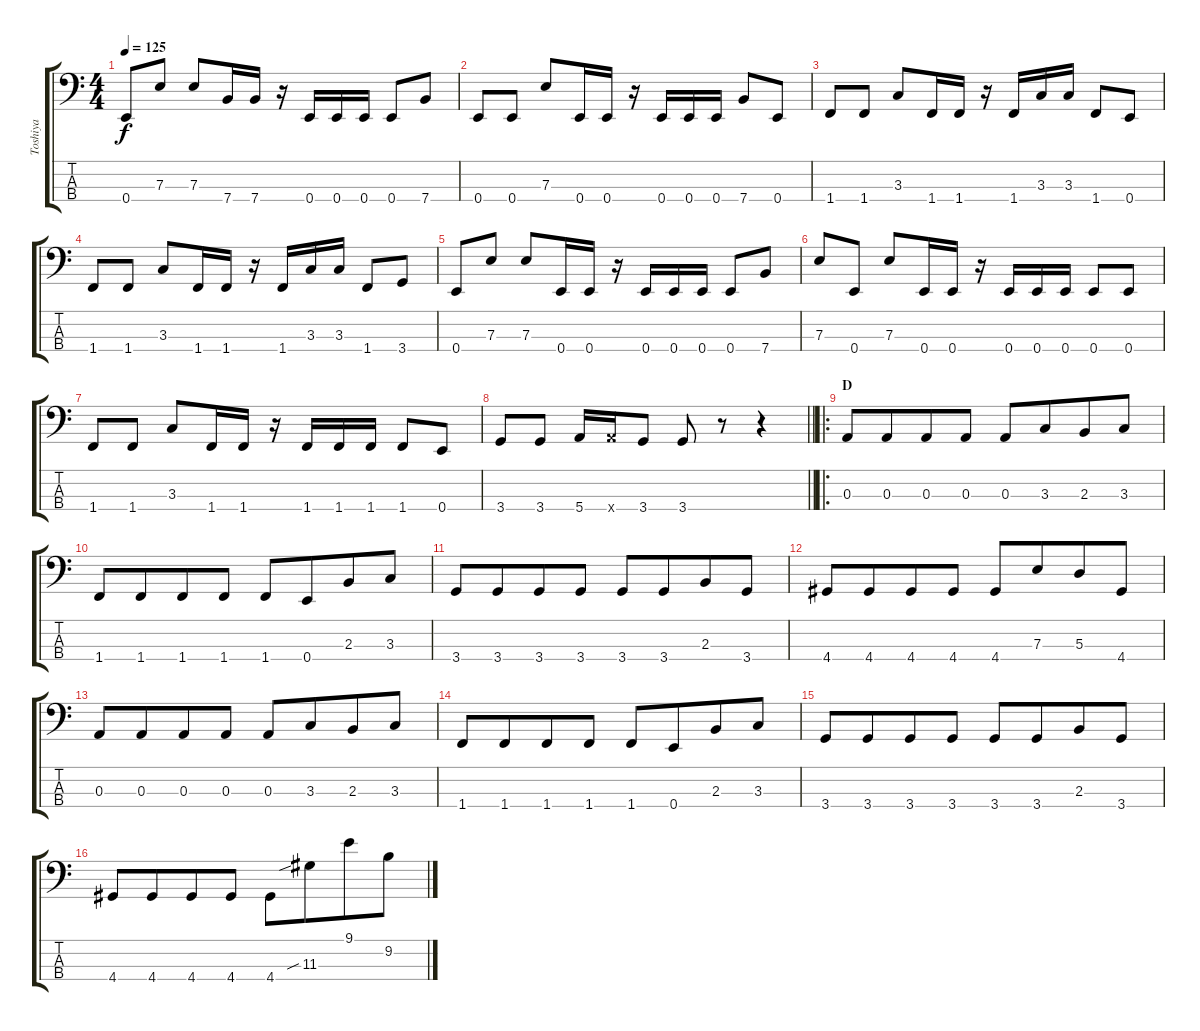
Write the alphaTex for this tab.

\track ("Toshiya" "Toshiya") {instrument electricbasspick}
\staff {score tabs}
\tuning (G2 D2 A1 E1) {hide}
\ts (4 4)
\tempo 125
\clef f4
\ks c
0.4.8{dy f} 7.3.8 7.3.8 7.4.16 7.4.16 r.16 0.4.16 0.4.16 0.4.16 0.4.8 7.4.8 |
0.4.8 0.4.8 7.3.8 0.4.16 0.4.16 r.16 0.4.16 0.4.16 0.4.16 7.4.8 0.4.8 |
1.4.8 1.4.8 3.3.8 1.4.16 1.4.16 r.16 1.4.16 3.3.16 3.3.16 1.4.8 0.4.8 |
1.4.8 1.4.8 3.3.8 1.4.16 1.4.16 r.16 1.4.16 3.3.16 3.3.16 1.4.8 3.4.8 |
0.4.8 7.3.8 7.3.8 0.4.16 0.4.16 r.16 0.4.16 0.4.16 0.4.16 0.4.8 7.4.8 |
7.3.8 0.4.8 7.3.8 0.4.16 0.4.16 r.16 0.4.16 0.4.16 0.4.16 0.4.8 0.4.8 |
1.4.8 1.4.8 3.3.8 1.4.16 1.4.16 r.16 1.4.16 1.4.16 1.4.16 1.4.8 0.4.8 |
\barLineRight lightlight
3.4.8 3.4.8 5.4.16 5.4{x}.16 3.4.8 3.4.8 r.8 r.4 |
\ro
\section ("" "D")
0.3.8{beam merge} 0.3.8{beam merge} 0.3.8{beam merge} 0.3.8{beam split} 0.3.8{beam merge} 3.3.8{beam merge} 2.3.8{beam merge} 3.3.8 |
1.4.8 1.4.8{beam merge} 1.4.8 1.4.8 1.4.8 0.4.8{beam merge} 2.3.8 3.3.8 |
3.4.8 3.4.8{beam merge} 3.4.8 3.4.8 3.4.8 3.4.8{beam merge} 2.3.8 3.4.8 |
4.4.8 4.4.8{beam merge} 4.4.8 4.4.8 4.4.8 7.3.8{beam merge} 5.3.8 4.4.8 |
0.3.8 0.3.8{beam merge} 0.3.8 0.3.8 0.3.8 3.3.8{beam merge} 2.3.8 3.3.8 |
1.4.8 1.4.8{beam merge} 1.4.8 1.4.8 1.4.8 0.4.8{beam merge} 2.3.8 3.3.8 |
3.4.8 3.4.8{beam merge} 3.4.8 3.4.8 3.4.8 3.4.8{beam merge} 2.3.8 3.4.8 |
4.4.8 4.4.8{beam merge} 4.4.8 4.4.8 4.4.8 11.3{sib}.8{beam merge} 9.1.8 9.2.8
